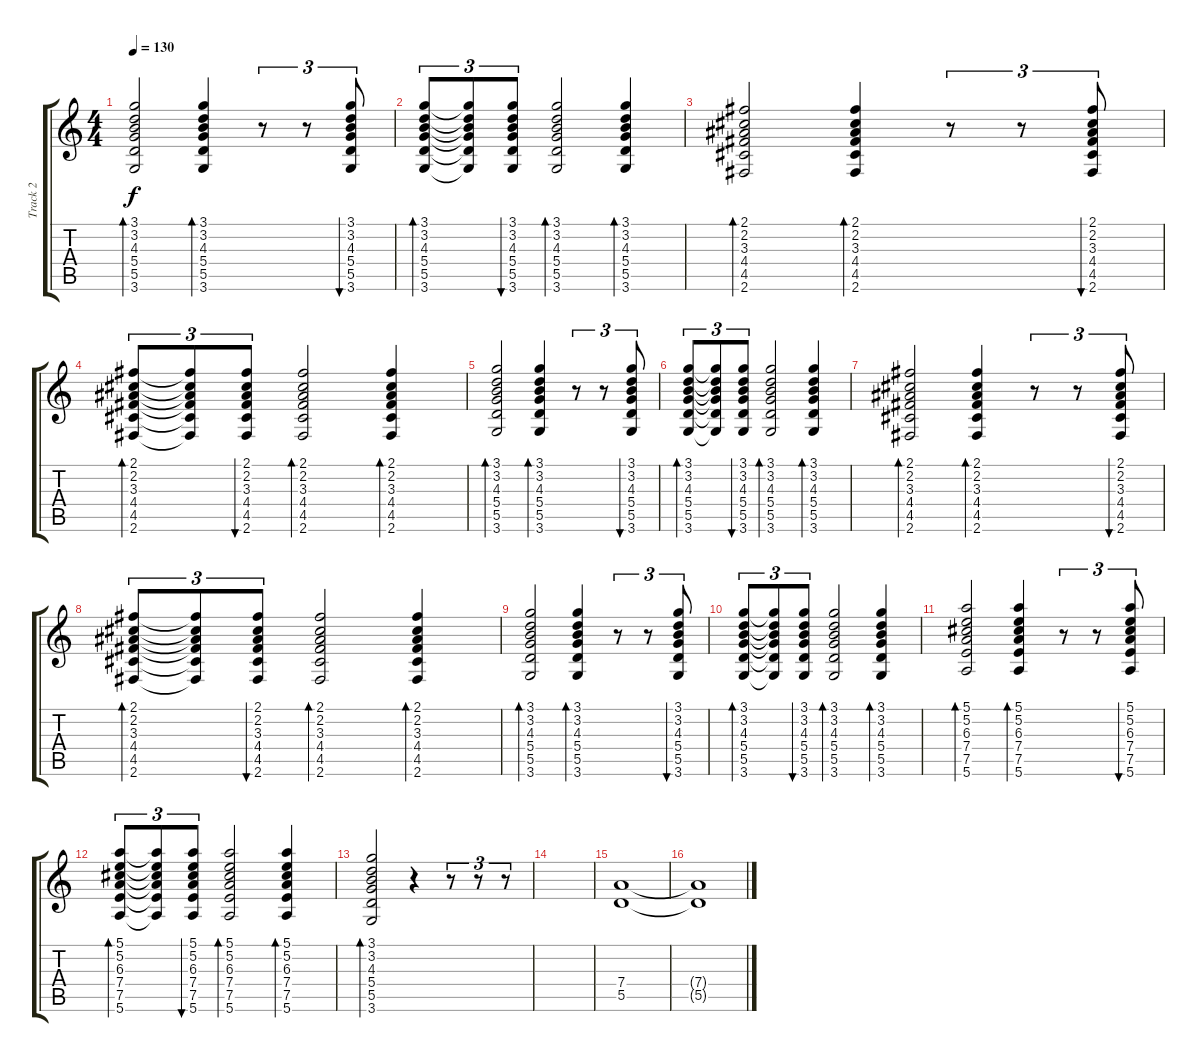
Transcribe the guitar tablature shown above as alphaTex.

\track ("Track 2" "Track 2") {instrument overdrivenguitar}
\staff {score tabs}
\tuning (E4 B3 G3 D3 A2 E2) {hide}
\ts (4 4)
\tempo 130
\clef g2
\ks c
(3.1 3.2 4.3 5.4 5.5 3.6).2{bd 120 dy f volume 6 instrument acousticguitarsteel} (3.1 3.2 4.3 5.4 5.5 3.6).4{bd 120} r.8{tu (3 2)} r.8{tu (3 2)} (3.1 3.2 4.3 5.4 5.5 3.6).8{tu (3 2) bu 120} |
(3.1 3.2 4.3 5.4 5.5 3.6).8{tu (3 2) bd 120} (3.1{t} 3.2{t} 4.3{t} 5.4{t} 5.5{t} 3.6{t}).8{tu (3 2)} (3.1 3.2 4.3 5.4 5.5 3.6).8{tu (3 2) bu 120} (3.1 3.2 4.3 5.4 5.5 3.6).2{bd 120} (3.1 3.2 4.3 5.4 5.5 3.6).4{bd 120} |
(2.1 2.2 3.3 4.4 4.5 2.6).2{bd 120 volume 6 instrument acousticguitarsteel} (2.1 2.2 3.3 4.4 4.5 2.6).4{bd 120} r.8{tu (3 2)} r.8{tu (3 2)} (2.1 2.2 3.3 4.4 4.5 2.6).8{tu (3 2) bu 120} |
(2.1 2.2 3.3 4.4 4.5 2.6).8{tu (3 2) bd 120} (2.1{t} 2.2{t} 3.3{t} 4.4{t} 4.5{t} 2.6{t}).8{tu (3 2)} (2.1 2.2 3.3 4.4 4.5 2.6).8{tu (3 2) bu 120} (2.1 2.2 3.3 4.4 4.5 2.6).2{bd 120} (2.1 2.2 3.3 4.4 4.5 2.6).4{bd 120} |
(3.1 3.2 4.3 5.4 5.5 3.6).2{bd 120 volume 6 instrument acousticguitarsteel} (3.1 3.2 4.3 5.4 5.5 3.6).4{bd 120} r.8{tu (3 2)} r.8{tu (3 2)} (3.1 3.2 4.3 5.4 5.5 3.6).8{tu (3 2) bu 120} |
(3.1 3.2 4.3 5.4 5.5 3.6).8{tu (3 2) bd 120} (3.1{t} 3.2{t} 4.3{t} 5.4{t} 5.5{t} 3.6{t}).8{tu (3 2)} (3.1 3.2 4.3 5.4 5.5 3.6).8{tu (3 2) bu 120} (3.1 3.2 4.3 5.4 5.5 3.6).2{bd 120} (3.1 3.2 4.3 5.4 5.5 3.6).4{bd 120} |
(2.1 2.2 3.3 4.4 4.5 2.6).2{bd 120 volume 6 instrument acousticguitarsteel} (2.1 2.2 3.3 4.4 4.5 2.6).4{bd 120} r.8{tu (3 2)} r.8{tu (3 2)} (2.1 2.2 3.3 4.4 4.5 2.6).8{tu (3 2) bu 120} |
(2.1 2.2 3.3 4.4 4.5 2.6).8{tu (3 2) bd 120} (2.1{t} 2.2{t} 3.3{t} 4.4{t} 4.5{t} 2.6{t}).8{tu (3 2)} (2.1 2.2 3.3 4.4 4.5 2.6).8{tu (3 2) bu 120} (2.1 2.2 3.3 4.4 4.5 2.6).2{bd 120} (2.1 2.2 3.3 4.4 4.5 2.6).4{bd 120} |
(3.1 3.2 4.3 5.4 5.5 3.6).2{bd 120 volume 6 instrument acousticguitarsteel} (3.1 3.2 4.3 5.4 5.5 3.6).4{bd 120} r.8{tu (3 2)} r.8{tu (3 2)} (3.1 3.2 4.3 5.4 5.5 3.6).8{tu (3 2) bu 120} |
(3.1 3.2 4.3 5.4 5.5 3.6).8{tu (3 2) bd 120} (3.1{t} 3.2{t} 4.3{t} 5.4{t} 5.5{t} 3.6{t}).8{tu (3 2)} (3.1 3.2 4.3 5.4 5.5 3.6).8{tu (3 2) bu 120} (3.1 3.2 4.3 5.4 5.5 3.6).2{bd 120} (3.1 3.2 4.3 5.4 5.5 3.6).4{bd 120} |
(5.1 5.2 6.3 7.4 7.5 5.6).2{bd 120 volume 6 instrument acousticguitarsteel} (5.1 5.2 6.3 7.4 7.5 5.6).4{bd 120} r.8{tu (3 2)} r.8{tu (3 2)} (5.1 5.2 6.3 7.4 7.5 5.6).8{tu (3 2) bu 120} |
(5.1 5.2 6.3 7.4 7.5 5.6).8{tu (3 2) bd 120} (5.1{t} 5.2{t} 6.3{t} 7.4{t} 7.5{t} 5.6{t}).8{tu (3 2)} (5.1 5.2 6.3 7.4 7.5 5.6).8{tu (3 2) bu 120} (5.1 5.2 6.3 7.4 7.5 5.6).2{bd 120} (5.1 5.2 6.3 7.4 7.5 5.6).4{bd 120} |
(3.1 3.2 4.3 5.4 5.5 3.6).2{bd 120 volume 6 instrument acousticguitarsteel} r.4 r.8{tu (3 2)} r.8{tu (3 2)} r.8{tu (3 2)} |
|
(7.4 5.5).1{volume 10 instrument overdrivenguitar} |
(7.4{t} 5.5{t}).1
